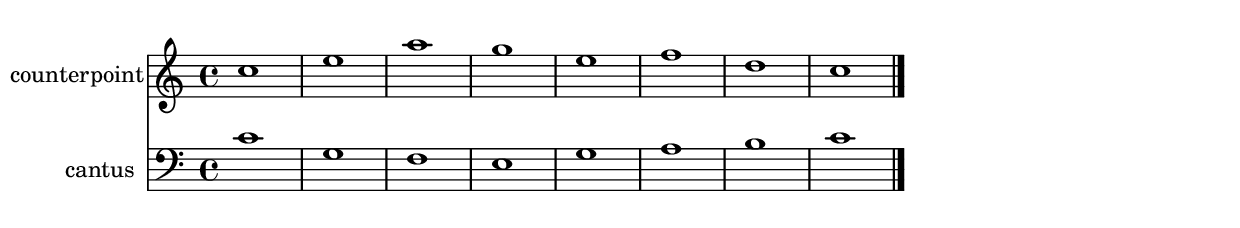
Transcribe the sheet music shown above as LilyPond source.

\version "2.14.2"
<<
  \new Staff {
    \set Staff.instrumentName = #"counterpoint" 
    \clef treble
    \key c \major
    \relative c'' { c1 e a g e f d c \bar "|." }
  }
  \new Staff {
    \set Staff.instrumentName = #"cantus" 
    \clef bass
    \key c \major
    \relative c' { c1 g f e g a b c \bar "|." }
  }
>>
